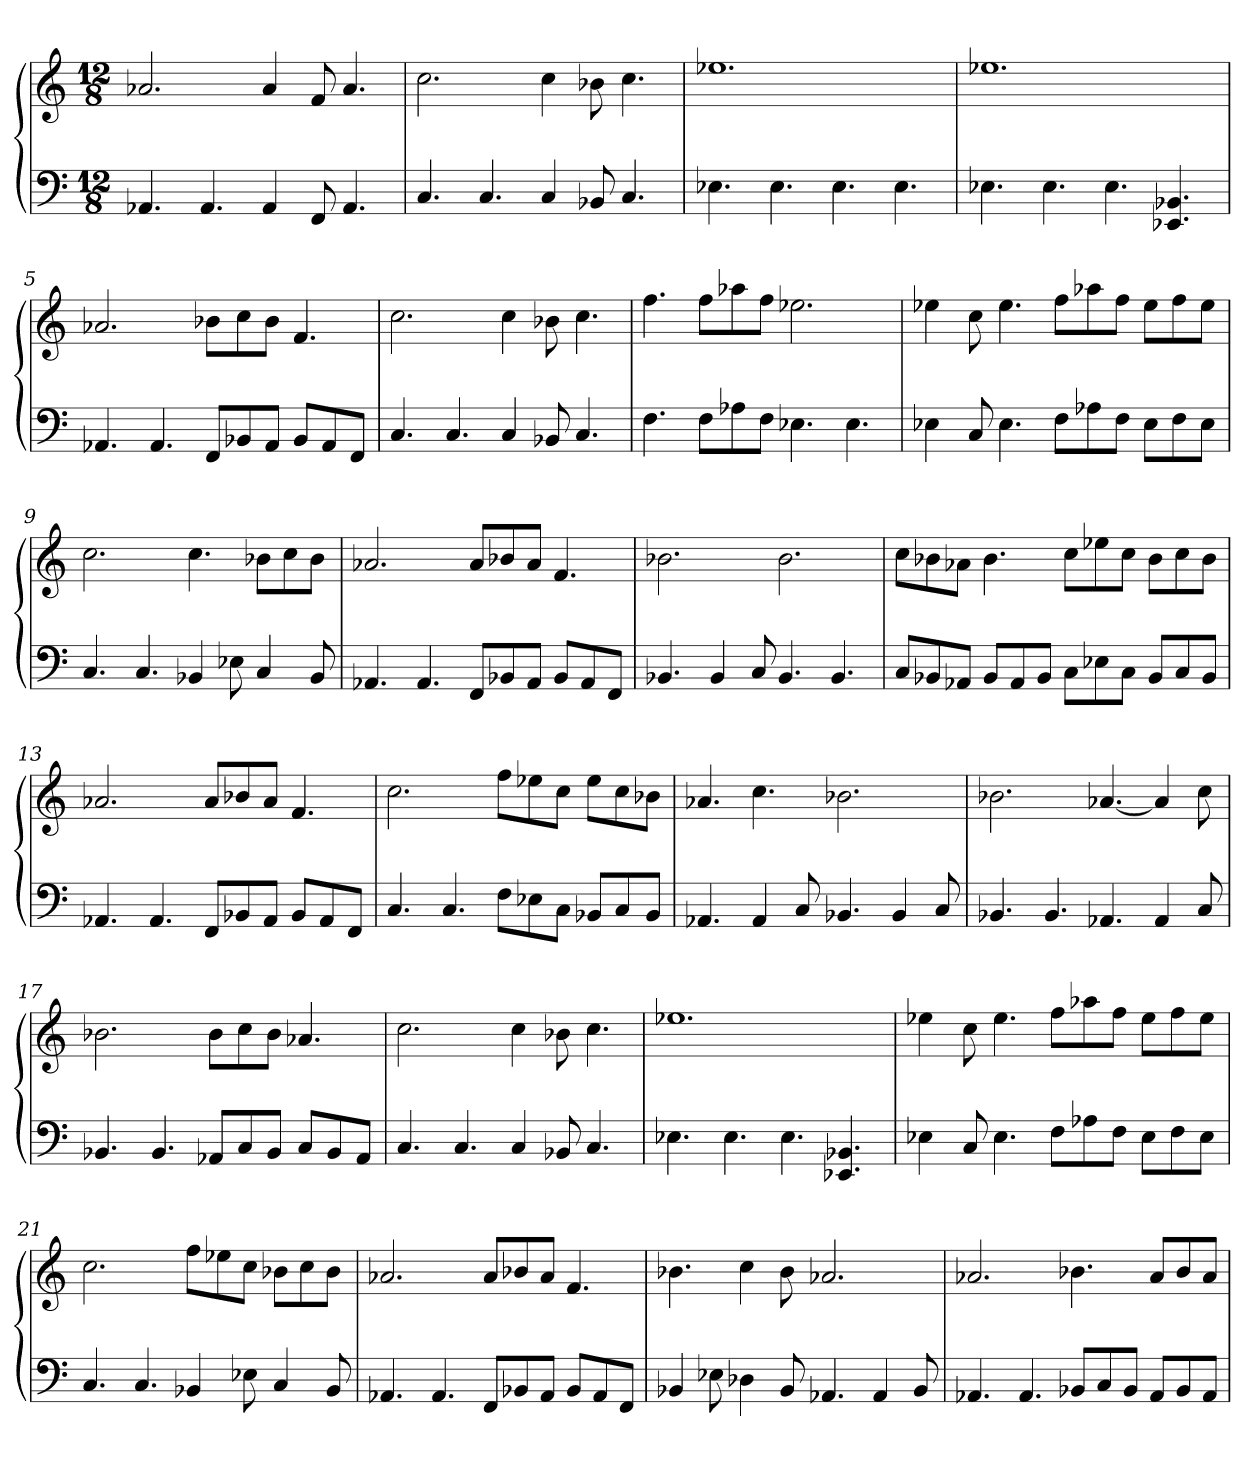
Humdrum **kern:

**kern	**kern
*part1	*part1
*staff2	*staff1
*M12/8	*M12/8
=1	=1
4.AA-X	2.a-X
4.AA-	.
4AA-	4a-
8FF	8f
4.AA-	4.a-
=2	=2
4.C	2.cc
4.C	.
4C	4cc
8BB-X	8b-X
4.C	4.cc
=3	=3
4.E-X	1.ee-X
4.E-	.
4.E-	.
4.E-	.
=4	=4
4.E-X	1.ee-X
4.E-	.
4.E-	.
4.EE-X 4.BB-X	.
=5	=5
4.AA-X	2.a-X
4.AA-	.
8FFL	8b-XL
8BB-X	8cc
8AA-J	8b-J
8BB-L	4.f
8AA-	.
8FFJ	.
=6	=6
4.C	2.cc
4.C	.
4C	4cc
8BB-X	8b-X
4.C	4.cc
=7	=7
4.F	4.ff
8FL	8ffL
8A-X	8aa-X
8FJ	8ffJ
4.E-X	2.ee-X
4.E-	.
=8	=8
4E-X	4ee-X
8C	8cc
4.E-	4.ee-
8FL	8ffL
8A-X	8aa-X
8FJ	8ffJ
8E-L	8ee-L
8F	8ff
8E-J	8ee-J
=9	=9
4.C	2.cc
4.C	.
4BB-X	4.cc
8E-X	.
4C	8b-XL
.	8cc
8BB-	8b-J
=10	=10
4.AA-X	2.a-X
4.AA-	.
8FFL	8a-L
8BB-X	8b-X
8AA-J	8a-J
8BB-L	4.f
8AA-	.
8FFJ	.
=11	=11
4.BB-X	2.b-X
4BB-	.
8C	.
4.BB-	2.b-
4.BB-	.
=12	=12
8CL	8ccL
8BB-X	8b-X
8AA-XJ	8a-XJ
8BB-L	4.b-
8AA-	.
8BB-J	.
8CL	8ccL
8E-X	8ee-X
8CJ	8ccJ
8BB-L	8b-L
8C	8cc
8BB-J	8b-J
=13	=13
4.AA-X	2.a-X
4.AA-	.
8FFL	8a-L
8BB-X	8b-X
8AA-J	8a-J
8BB-L	4.f
8AA-	.
8FFJ	.
=14	=14
4.C	2.cc
4.C	.
8FL	8ffL
8E-X	8ee-X
8CJ	8ccJ
8BB-XL	8ee-L
8C	8cc
8BB-J	8b-XJ
=15	=15
4.AA-X	4.a-X
4AA-	4.cc
8C	.
4.BB-X	2.b-X
4BB-	.
8C	.
=16	=16
4.BB-X	2.b-X
4.BB-	.
4.AA-X	[4.a-X
4AA-	4a-]
8C	8cc
=17	=17
4.BB-X	2.b-X
4.BB-	.
8AA-XL	8b-L
8C	8cc
8BB-J	8b-J
8CL	4.a-X
8BB-	.
8AA-J	.
=18	=18
4.C	2.cc
4.C	.
4C	4cc
8BB-X	8b-X
4.C	4.cc
=19	=19
4.E-X	1.ee-X
4.E-	.
4.E-	.
4.EE-X 4.BB-X	.
=20	=20
4E-X	4ee-X
8C	8cc
4.E-	4.ee-
8FL	8ffL
8A-X	8aa-X
8FJ	8ffJ
8E-L	8ee-L
8F	8ff
8E-J	8ee-J
=21	=21
4.C	2.cc
4.C	.
4BB-X	8ffL
.	8ee-X
8E-X	8ccJ
4C	8b-XL
.	8cc
8BB-	8b-J
=22	=22
4.AA-X	2.a-X
4.AA-	.
8FFL	8a-L
8BB-X	8b-X
8AA-J	8a-J
8BB-L	4.f
8AA-	.
8FFJ	.
=23	=23
4BB-X	4.b-X
8E-X	.
4D-X	4cc
8BB-	8b-
4.AA-X	2.a-X
4AA-	.
8BB-	.
=24	=24
4.AA-X	2.a-X
4.AA-	.
8BB-XL	4.b-X
8C	.
8BB-J	.
8AA-L	8a-L
8BB-	8b-
8AA-J	8a-J
=	=
*-	*-
